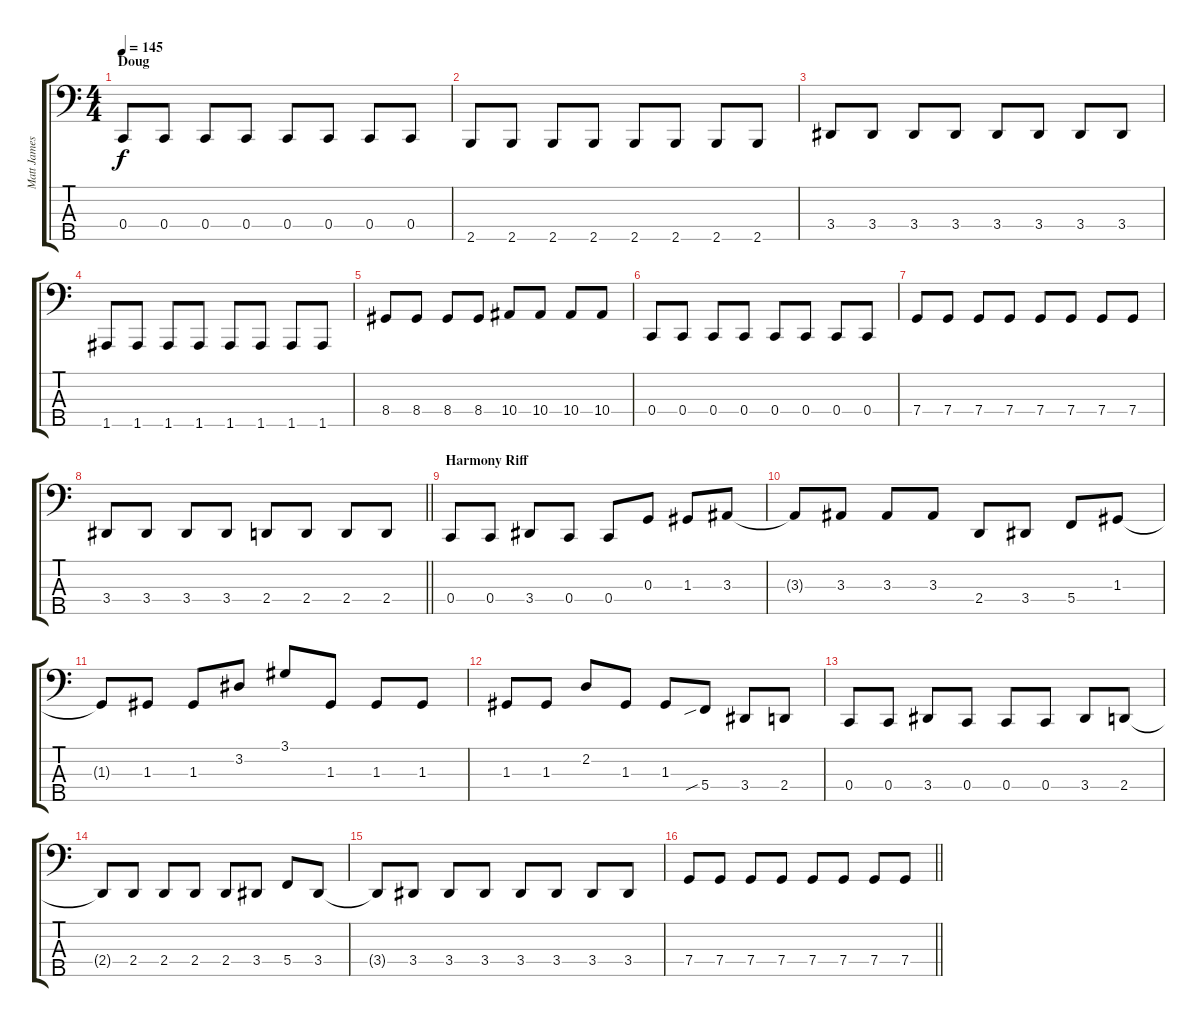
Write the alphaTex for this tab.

\track ("Matt James" "Matt James") {instrument slapbass1}
\staff {score tabs}
\tuning (F2 C2 G1 C1 A0) {hide}
\ts (4 4)
\section ("" "Doug")
\tempo 145
\clef f4
\ks c
0.4.8{dy f} 0.4.8 0.4.8 0.4.8 0.4.8 0.4.8 0.4.8 0.4.8 |
2.5.8 2.5.8 2.5.8 2.5.8 2.5.8 2.5.8 2.5.8 2.5.8 |
3.4.8 3.4.8 3.4.8 3.4.8 3.4.8 3.4.8 3.4.8 3.4.8 |
1.5.8 1.5.8 1.5.8 1.5.8 1.5.8 1.5.8 1.5.8 1.5.8 |
8.4.8 8.4.8 8.4.8 8.4.8 10.4.8 10.4.8 10.4.8 10.4.8 |
0.4.8 0.4.8 0.4.8 0.4.8 0.4.8 0.4.8 0.4.8 0.4.8 |
7.4.8 7.4.8 7.4.8 7.4.8 7.4.8 7.4.8 7.4.8 7.4.8 |
\barLineRight lightlight
3.4.8 3.4.8 3.4.8 3.4.8 2.4.8 2.4.8 2.4.8 2.4.8 |
\section ("" "Harmony Riff")
0.4.8 0.4.8 3.4.8 0.4.8 0.4.8 0.3.8 1.3.8 3.3.8 |
3.3{t}.8 3.3.8 3.3.8 3.3.8 2.4.8 3.4.8 5.4.8 1.3.8 |
1.3{t}.8 1.3.8 1.3.8 3.2.8 3.1.8 1.3.8 1.3.8 1.3.8 |
1.3.8 1.3.8 2.2.8 1.3.8 1.3.8 5.4{sib}.8 3.4.8 2.4.8 |
0.4.8 0.4.8 3.4.8 0.4.8 0.4.8 0.4.8 3.4.8 2.4.8 |
2.4{t}.8 2.4.8 2.4.8 2.4.8 2.4.8 3.4.8 5.4.8 3.4.8 |
3.4{t}.8 3.4.8 3.4.8 3.4.8 3.4.8 3.4.8 3.4.8 3.4.8 |
\barLineRight lightlight
7.4.8 7.4.8 7.4.8 7.4.8 7.4.8 7.4.8 7.4.8 7.4.8
